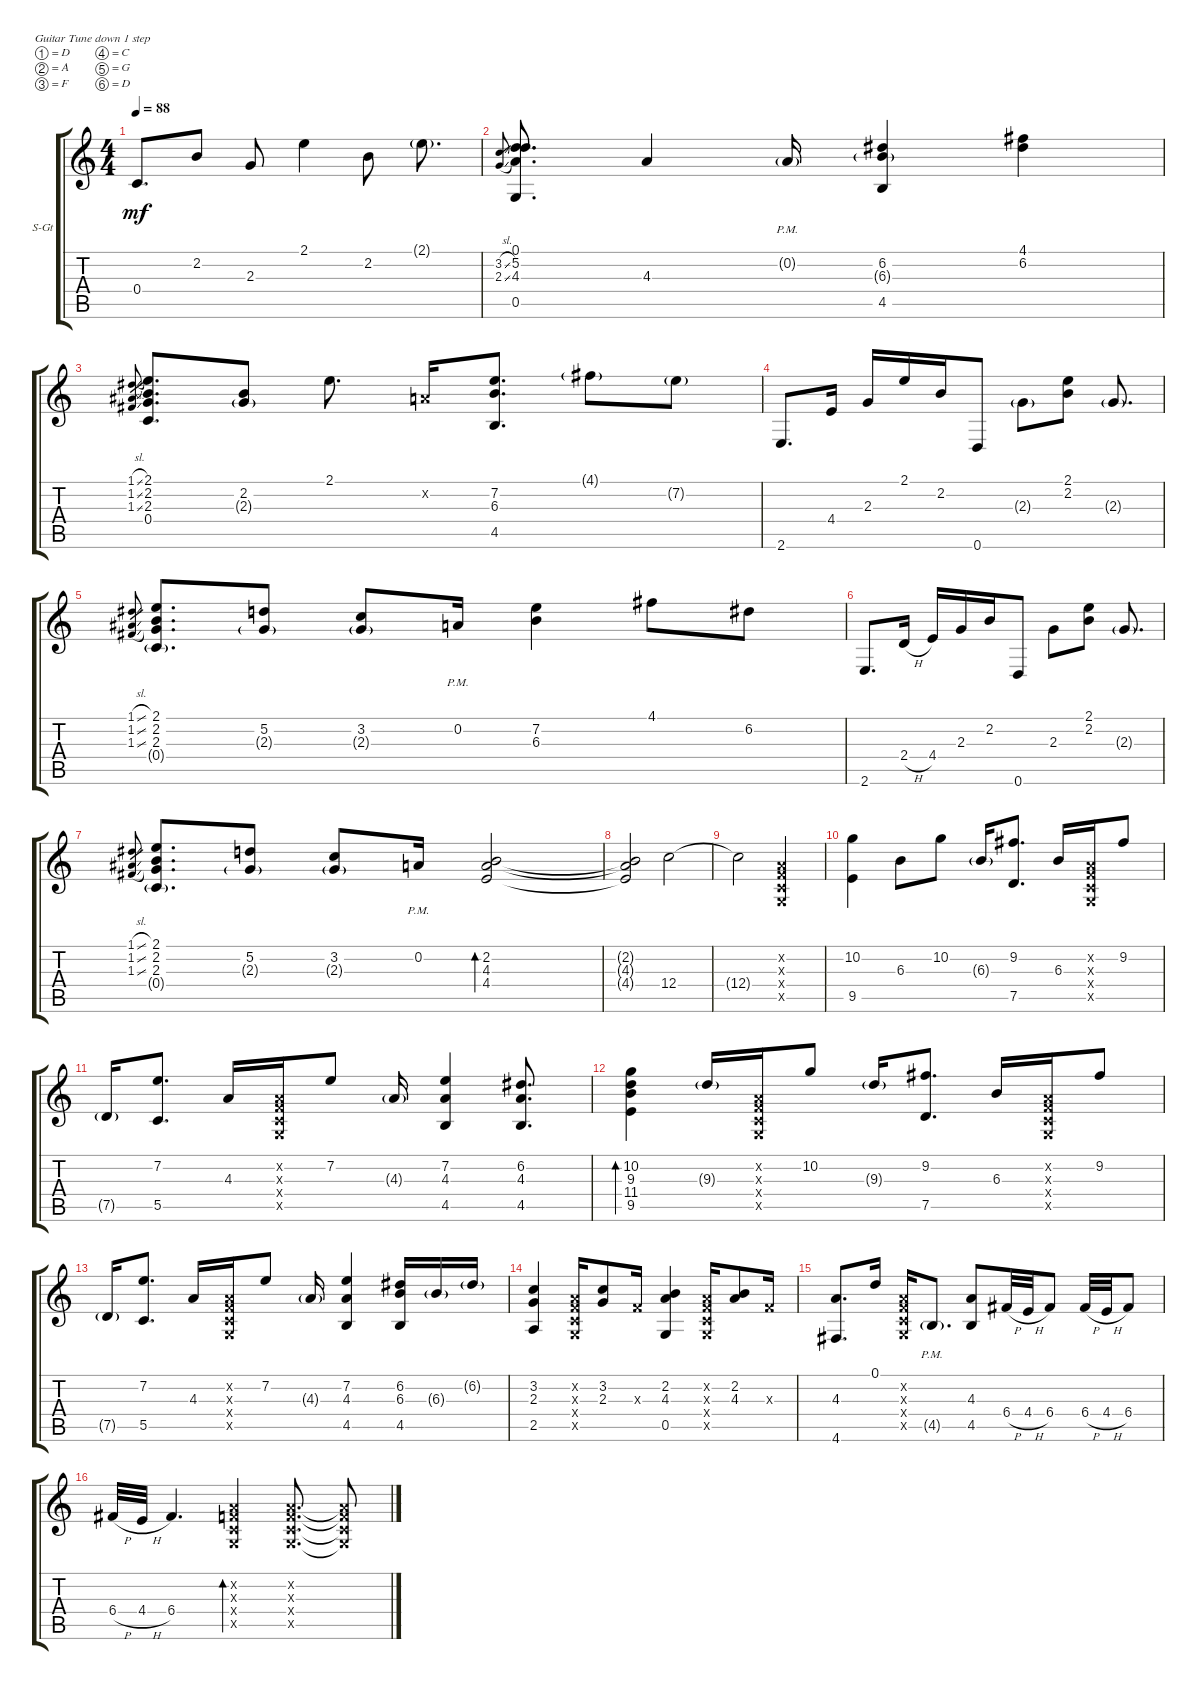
\defaultSystemsLayout 4
\bracketExtendMode groupsimilarinstruments
\firstSystemTrackNameOrientation horizontal
\otherSystemsTrackNameOrientation horizontal
\track ("Steel Guitar" "S-Gt") {instrument acousticguitarsteel}
\staff {score tabs}
\tuning (D4 A3 F3 C3 G2 D2)
\ts (4 4)
\tempo 88
\clef g2
\ks c
0.4.8{d dy mf} 2.2.8 2.3.8 2.1.4 2.2.8 2.1{g}.8{d} |
(3.2{sl} 2.3{sl}).8{gr} (0.1 5.2 4.3 0.5).8{d} 4.3.4 0.2{g pm}.16 (6.2 4.5 6.3{g}).4 (4.1 6.2).4 |
(1.3{sl} 1.2{sl} 1.1{sl}).8{gr} (2.1 2.2 2.3 0.4).8{d} (2.2 2.3{g}).8 2.1.8{d} 0.2{x}.16 (4.5 7.2 6.3).8{d} 4.1{g}.8 7.2{g}.8 |
2.6.8{d} 4.4.16 2.3.16 2.1.16 2.2.16 0.6.8 2.3{g}.8 (2.2 2.1).8 2.3{g}.8{d} |
(1.1{sl} 1.2{sl} 1.3{sl}).8{gr} (0.4{g} 2.3 2.2 2.1).8{d} (5.2 2.3{g}).8 (3.2 2.3{g}).8 0.2{pm}.16 (7.2 6.3).4 4.1.8 6.2.8 |
2.6.8{d} 2.4{h}.16 4.4.16 2.3.16 2.2.16 0.6.8 2.3.8 (2.2 2.1).8 2.3{g}.8{d} |
(1.1{sl} 1.2{sl} 1.3{sl}).8{gr} (0.4{g} 2.3 2.2 2.1).8{d} (5.2 2.3{g}).8 (3.2 2.3{g}).8 0.2{pm}.16 (2.2 4.3 4.4).2{bd 237} |
(2.2{t} 4.3{t} 4.4{t}).2 12.4.2 |
12.4{t}.2 (0.4{x} 0.5{x} 0.3{x} 0.2{x}).2 |
(9.5 10.2).4 6.3.8 10.2.8 6.3{g}.16 (7.5 9.2).8{d} 6.3.16 (0.3{x} 0.2{x} 0.5{x} 0.4{x}).16 9.2.8 |
7.5{g}.16 (5.5 7.2).8{d} 4.3.16 (0.3{x} 0.2{x} 0.4{x} 0.5{x}).16 7.2.8 4.3{g}.16 (7.2 4.3 4.5).4 (4.5 4.3 6.2).8{d} |
(10.2 11.4 9.3 9.5).4{bd 114} 9.3{g}.16 (0.3{x} 0.2{x} 0.4{x} 0.5{x}).16 10.2.8 9.3{g}.16 (7.5 9.2).8{d} 6.3.16 (0.3{x} 0.2{x} 0.5{x} 0.4{x}).16 9.2.8 |
7.5{g}.16 (5.5 7.2).8{d} 4.3.16 (0.3{x} 0.2{x} 0.4{x} 0.5{x}).16 7.2.8 4.3{g}.16 (7.2 4.3 4.5).4 (4.5 6.2 6.3).16 6.3{g}.16 6.2{g}.16 |
(3.2 2.3 2.5).4 (0.5{x} 0.4{x} 0.3{x} 0.2{x}).16 (2.3 3.2).8 0.3{x}.16 (0.5 2.2 4.3).4 (0.5{x} 0.4{x} 0.2{x} 0.3{x}).16 (2.2 4.3).8 0.3{x}.16 |
(4.6 4.3).8{d} 0.1.16 (0.5{x} 0.4{x} 0.3{x} 0.2{x}).16 4.5{g pm}.8{d} (4.5 4.3).8 6.4{h}.32 4.4{h}.32 6.4.8 6.4{h}.32 4.4{h}.32 6.4.8 |
6.4{h}.32 4.4{h}.32 6.4.4{d} (0.5{x} 0.4{x} 0.3{x} 0.2{x}).4{bd 119} (0.4{x} 0.5{x} 0.2{x} 0.3{x}).8{d} (0.5{x t} 0.4{x t} 0.3{x t} 0.2{x t}).8
